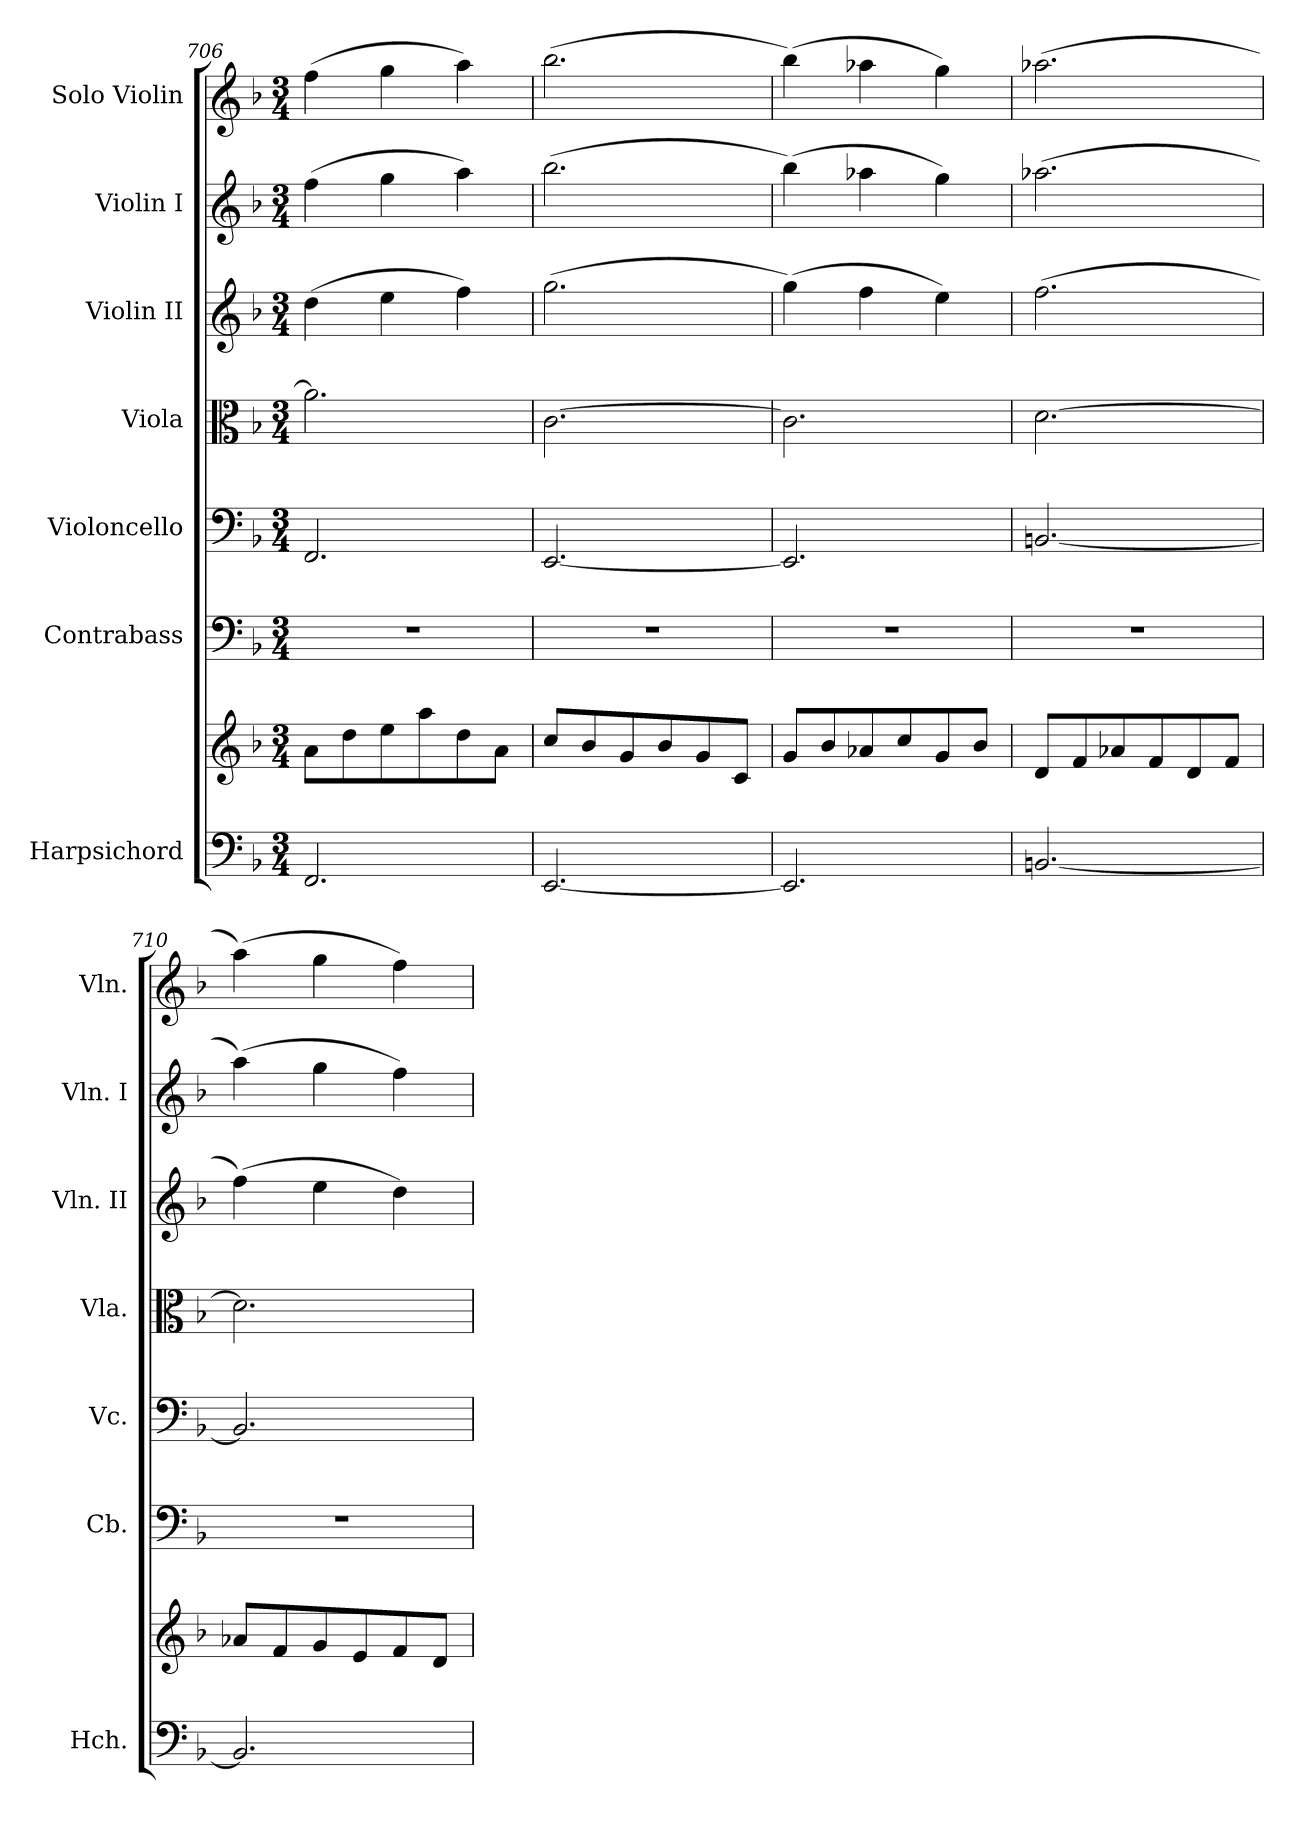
**kern	**kern	**kern	**kern	**kern	**kern	**kern	**kern
*part7	*part7	*part6	*part5	*part4	*part3	*part2	*part1
*staff8	*staff7	*staff6	*staff5	*staff4	*staff3	*staff2	*staff1
*I"Harpsichord	*	*I"Contrabass	*I"Violoncello	*I"Viola	*I"Violin II	*I"Violin I	*I"Solo Violin
*I'Hch.	*	*I'Cb.	*I'Vc.	*I'Vla.	*I'Vln. II	*I'Vln. I	*I'Vln.
*clefF4	*clefG2	*clefF4	*clefF4	*clefC3	*clefG2	*clefG2	*clefG2
*	*	*ITrd7c12	*	*	*	*	*
*k[b-]	*k[b-]	*k[b-]	*k[b-]	*k[b-]	*k[b-]	*k[b-]	*k[b-]
*M3/4	*M3/4	*M3/4	*M3/4	*M3/4	*M3/4	*M3/4	*M3/4
=706	=706	=706	=706	=706	=706	=706	=706
2.FF/	8a\L	2.r	2.FF/	2.a\]	(>4dd\	(>4ff\	(>4ff\
.	8dd\	.	.	.	.	.	.
.	8ee\	.	.	.	4ee\	4gg\	4gg\
.	8aa\	.	.	.	.	.	.
.	8dd\	.	.	.	4ff\)	4aa\)	4aa\)
.	8a\J	.	.	.	.	.	.
=707	=707	=707	=707	=707	=707	=707	=707
[2.EE/	8cc/L	2.r	[2.EE/	[2.c\	(>2.gg\	(>2.bb-\	(>2.bb-\
.	8b-/	.	.	.	.	.	.
.	8g/	.	.	.	.	.	.
.	8b-/	.	.	.	.	.	.
.	8g/	.	.	.	.	.	.
.	8c/J	.	.	.	.	.	.
=708	=708	=708	=708	=708	=708	=708	=708
2.EE/]	8g/L	2.r	2.EE/]	2.c\]	(>4gg\)	(>4bb-\)	(>4bb-\)
.	8b-/	.	.	.	.	.	.
.	8a-X/	.	.	.	4ff\	4aa-X\	4aa-X\
.	8cc/	.	.	.	.	.	.
.	8g/	.	.	.	4ee\)	4gg\)	4gg\)
.	8b-/J	.	.	.	.	.	.
=709	=709	=709	=709	=709	=709	=709	=709
[2.BBn/	8d/L	2.r	[2.BBn/	[2.d\	(>2.ff\	(>2.aa-X\	(>2.aa-X\
.	8f/	.	.	.	.	.	.
.	8a-X/	.	.	.	.	.	.
.	8f/	.	.	.	.	.	.
.	8d/	.	.	.	.	.	.
.	8f/J	.	.	.	.	.	.
!!LO:PB:g=z
=710	=710	=710	=710	=710	=710	=710	=710
2.BB/]	8a-X/L	2.r	2.BB/]	2.d\]	(>4ff\)	(>4aa\)	(>4aa\)
.	8f/	.	.	.	.	.	.
.	8g/	.	.	.	4ee\	4gg\	4gg\
.	8e/	.	.	.	.	.	.
.	8f/	.	.	.	4dd\)	4ff\)	4ff\)
.	8d/J	.	.	.	.	.	.
=	=	=	=	=	=	=	=
*-	*-	*-	*-	*-	*-	*-	*-
